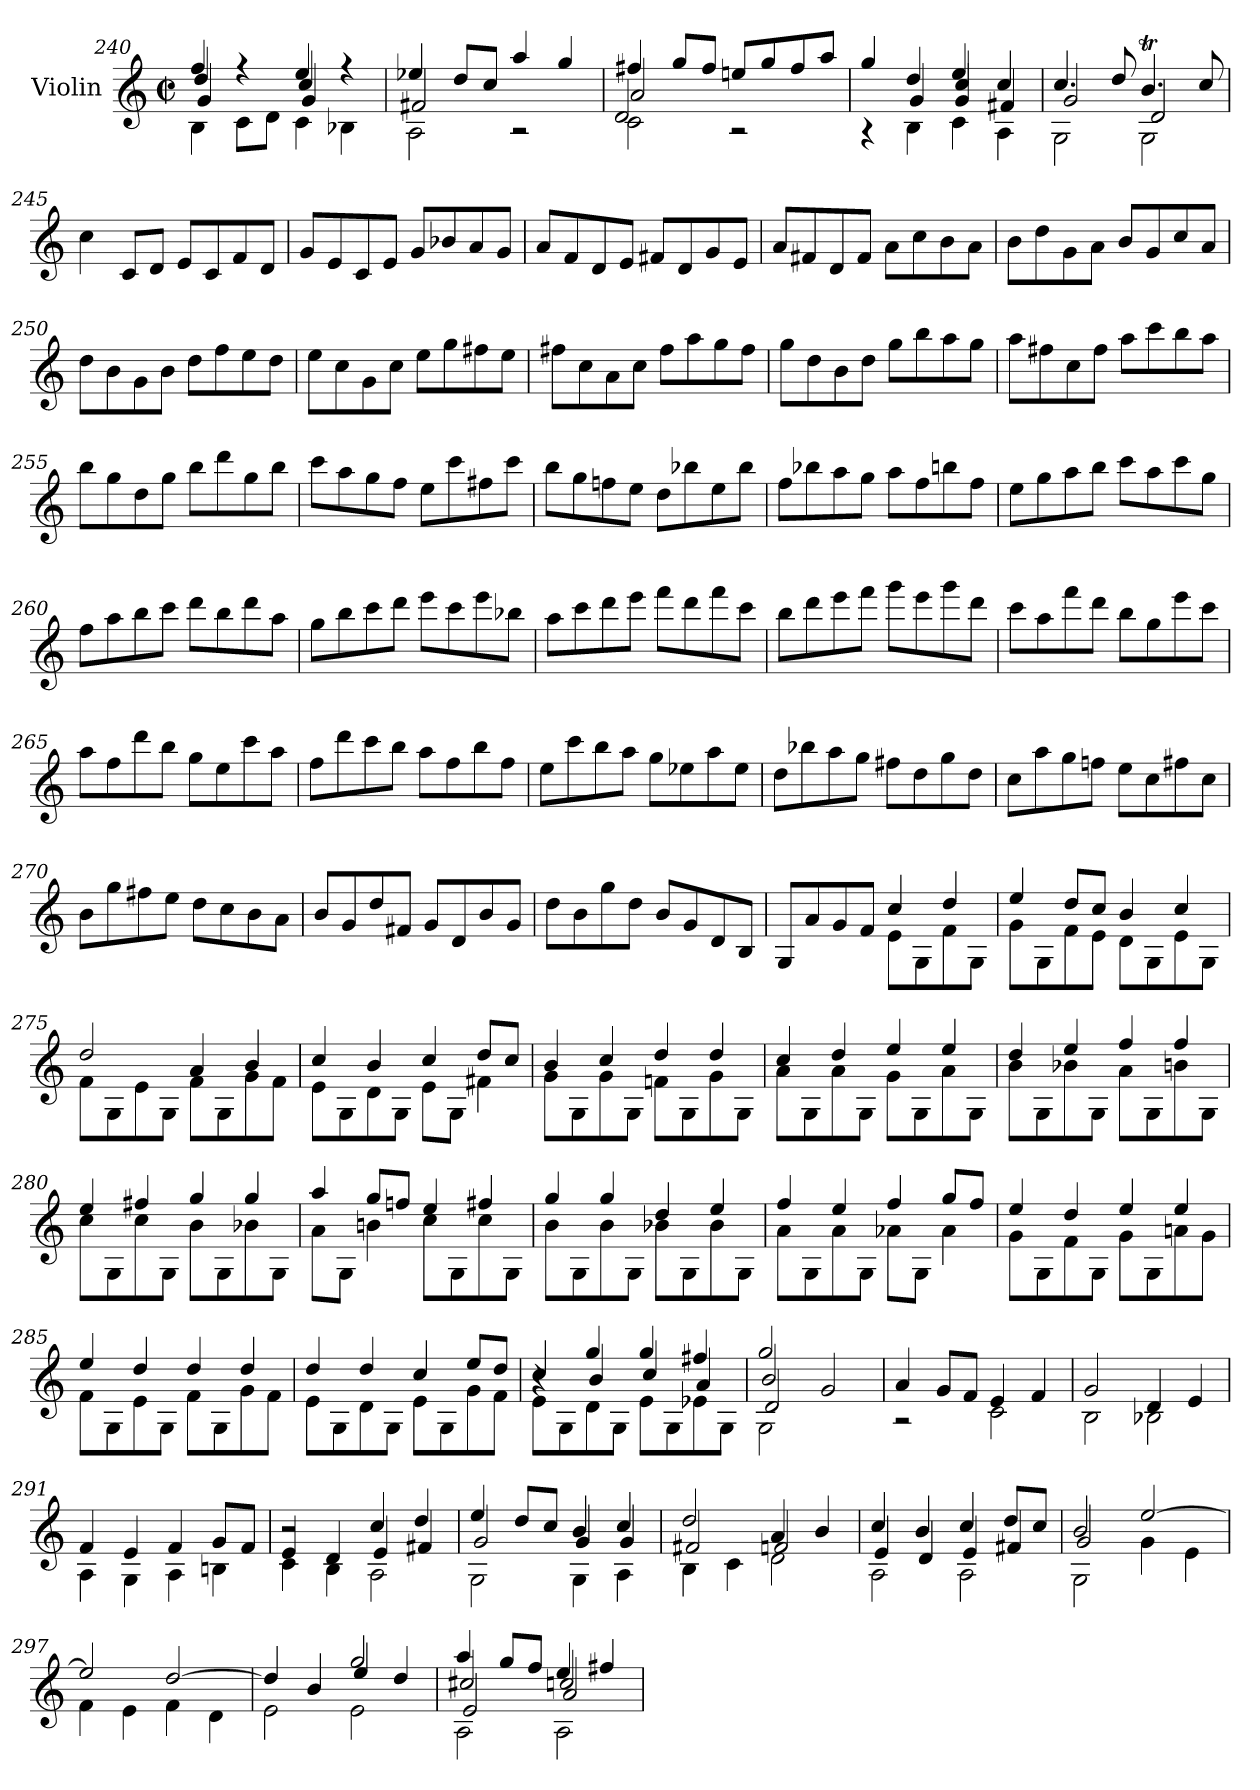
**kern
*part1
*staff1
*I"Violin
*I'Vln.
*clefG2
*k[]
*M2/2
*met(c|)
=240
*^
*	*^
*	*	*^
4ff/	4B\	4dd/	4g/
4r	8c\L	4ryy	4ryy
.	8d\J	.	.
4ee/	4c\	4cc/	4g/
4r	4B-X\	4ryy	4ryy
*	*	*v	*v
=241	=241	=241
4ee-X/	2A\	2f#X/
8dd/L	.	.
8cc/J	.	.
4aa/	2r	2ryy
4gg/	.	.
=242	=242	=242
*	*	*^
4ff#X/	2c\	2a/	2d/
8gg/L	.	.	.
8ff#/J	.	.	.
8een/L	2r	2ryy	2ryy
8gg/	.	.	.
8ff#/	.	.	.
8aa/J	.	.	.
=243	=243	=243	=243
4gg/	4r	4ryy	2ryy
4dd/	4B\	4g/	.
4ee/	4c\	4g/	4cc/
4cc/	4A\	4f#X/	4ryy
*	*	*v	*v
=244	=244	=244
4.cc/	2G\	2g/
8dd/	.	.
4.bt/	2G\	2d/
8cc/	.	.
*v	*v	*v
=245
4cc\
8c/L
8d/J
8e/L
8c/
8f/
8d/J
=246
8g/L
8e/
8c/
8e/J
8g/L
8b-X/
8a/
8g/J
=247
8a/L
8f/
8d/
8e/J
8f#X/L
8d/
8g/
8e/J
=248
8a/L
8f#X/
8d/
8f#/J
8a\L
8cc\
8b\
8a\J
=249
8b\L
8dd\
8g\
8a\J
8b/L
8g/
8cc/
8a/J
=250
8dd\L
8b\
8g\
8b\J
8dd\L
8ff\
8ee\
8dd\J
=251
8ee\L
8cc\
8g\
8cc\J
8ee\L
8gg\
8ff#X\
8ee\J
=252
8ff#X\L
8cc\
8a\
8cc\J
8ff#\L
8aa\
8gg\
8ff#\J
=253
8gg\L
8dd\
8b\
8dd\J
8gg\L
8bb\
8aa\
8gg\J
=254
8aa\L
8ff#X\
8cc\
8ff#\J
8aa\L
8ccc\
8bb\
8aa\J
=255
8bb\L
8gg\
8dd\
8gg\J
8bb\L
8ddd\
8gg\
8bb\J
=256
8ccc\L
8aa\
8gg\
8ff\J
8ee\L
8ccc\
8ff#X\
8ccc\J
=257
8bb\L
8gg\
8ffn\
8ee\J
8dd\L
8bb-X\
8ee\
8bb-\J
=258
8ff\L
8bb-X\
8aa\
8gg\J
8aa\L
8ff\
8bbn\
8ff\J
=259
8ee\L
8gg\
8aa\
8bb\J
8ccc\L
8aa\
8ccc\
8gg\J
=260
8ff\L
8aa\
8bb\
8ccc\J
8ddd\L
8bb\
8ddd\
8aa\J
=261
8gg\L
8bb\
8ccc\
8ddd\J
8eee\L
8ccc\
8eee\
8bb-X\J
=262
8aa\L
8ccc\
8ddd\
8eee\J
8fff\L
8ddd\
8fff\
8ccc\J
=263
8bb\L
8ddd\
8eee\
8fff\J
8ggg\L
8eee\
8ggg\
8ddd\J
=264
8ccc\L
8aa\
8fff\
8ddd\J
8bb\L
8gg\
8eee\
8ccc\J
=265
8aa\L
8ff\
8ddd\
8bb\J
8gg\L
8ee\
8ccc\
8aa\J
=266
8ff\L
8ddd\
8ccc\
8bb\J
8aa\L
8ff\
8bb\
8ff\J
=267
8ee\L
8ccc\
8bb\
8aa\J
8gg\L
8ee-X\
8aa\
8ee-\J
=268
8dd\L
8bb-X\
8aa\
8gg\J
8ff#X\L
8dd\
8gg\
8dd\J
=269
8cc\L
8aa\
8gg\
8ffn\J
8ee\L
8cc\
8ff#X\
8cc\J
=270
8b\L
8gg\
8ff#X\
8ee\J
8dd\L
8cc\
8b\
8a\J
=271
8b/L
8g/
8dd/
8f#X/J
8g/L
8d/
8b/
8g/J
=272
8dd\L
8b\
8gg\
8dd\J
8b/L
8g/
8d/
8B/J
=273
*^
8G/L	2ryy
8a/	.
8g/	.
8f/J	.
4cc/	8e\L
.	8G\
4dd/	8f\
.	8G\J
=274	=274
4ee/	8g\L
.	8G\
8dd/L	8f\
8cc/J	8e\J
4b/	8d\L
.	8G\
4cc/	8e\
.	8G\J
=275	=275
2dd/	8f\L
.	8G\
.	8e\
.	8G\J
4a/	8f\L
.	8G\
4b/	8g\
.	8f\J
=276	=276
4cc/	8e\L
.	8G\
4b/	8d\
.	8G\J
4cc/	8e\L
.	8G\J
8dd/L	4f#X\
8cc/J	.
=277	=277
4b/	8g\L
.	8G\
4cc/	8g\
.	8G\J
4dd/	8fn\L
.	8G\
4dd/	8g\
.	8G\J
=278	=278
4cc/	8a\L
.	8G\
4dd/	8a\
.	8G\J
4ee/	8g\L
.	8G\
4ee/	8a\
.	8G\J
=279	=279
4dd/	8b\L
.	8G\
4ee/	8b-X\
.	8G\J
4ff/	8a\L
.	8G\
4ff/	8bn\
.	8G\J
=280	=280
4ee/	8cc\L
.	8G\
4ff#X/	8cc\
.	8G\J
4gg/	8b\L
.	8G\
4gg/	8b-X\
.	8G\J
=281	=281
4aa/	8a\L
.	8G\J
8gg/L	4bn\
8ffn/J	.
4ee/	8cc\L
.	8G\
4ff#X/	8cc\
.	8G\J
=282	=282
4gg/	8b\L
.	8G\
4gg/	8b\
.	8G\J
4dd/	8b-X\L
.	8G\
4ee/	8b-\
.	8G\J
=283	=283
4ff/	8a\L
.	8G\
4ee/	8a\
.	8G\J
4ff/	8a-X\L
.	8G\J
8gg/L	4a-\
8ff/J	.
=284	=284
4ee/	8g\L
.	8G\
4dd/	8f\
.	8G\J
4ee/	8g\L
.	8G\
4ee/	8an\
.	8g\J
=285	=285
4ee/	8f\L
.	8G\
4dd/	8e\
.	8G\J
4dd/	8f\L
.	8G\
4dd/	8g\
.	8f\J
=286	=286
4dd/	8e\L
.	8G\
4dd/	8d\
.	8G\J
4cc/	8e\L
.	8G\
8ee/L	8g\
8dd/J	8f\J
=287	=287
*	*^
4r	8e\L	4cc/
.	8G\	.
4gg/	8d\	4b/
.	8G\J	.
4gg/	8e\L	4cc/
.	8G\	.
4ff#X/	8e-X\	4a/
.	8G\J	.
=288	=288	=288
*	*	*^
2gg/	2G\	2b/	2d/
2g/	2ryy	2ryy	2ryy
*	*v	*v	*v
=289	=289
4a/	2r
8g/L	.
8f/J	.
4e/	2c\
4f/	.
=290	=290
2g/	2B\
4d/	2B-X\
4e/	.
=291	=291
4f/	4A\
4e/	4G\
4f/	4A\
8g/L	4Bn\
8f/J	.
=292	=292
*	*^
2r	4c\	4e/
.	4B\	4d/
4cc/	2A\	4e/
4dd/	.	4f#X/
=293	=293	=293
4ee/	2G\	2g/
8dd/L	.	.
8cc/J	.	.
4b/	4G\	4g/
4cc/	4A\	4g/
=294	=294	=294
2dd/	4B\	2f#X/
.	4c\	.
4a/	2d\	2fn/
4b/	.	.
=295	=295	=295
4cc/	2A\	4e/
4b/	.	4d/
4cc/	2A\	4e/
8dd/L	.	4f#X/
8cc/J	.	.
=296	=296	=296
2b/	2G\	2g/
[2ee/	4g\	2ryy
.	4e\	.
*	*v	*v
=297	=297
2ee/]	4f\
.	4e\
[2dd/	4f\
.	4d\
=298	=298
*	*^
4dd/]	2e\	2ryy
4b/	.	.
2gg/	2e\	4ee/
.	.	4dd/
=299	=299	=299
*	*	*^
4aa/	2A\	2cc#X/	2e/
8gg/L	.	.	.
8ff/J	.	.	.
4ee/	2A\	2ccn/	2a/
4ff#X/	.	.	.
*v	*v	*v	*v
=
*-
